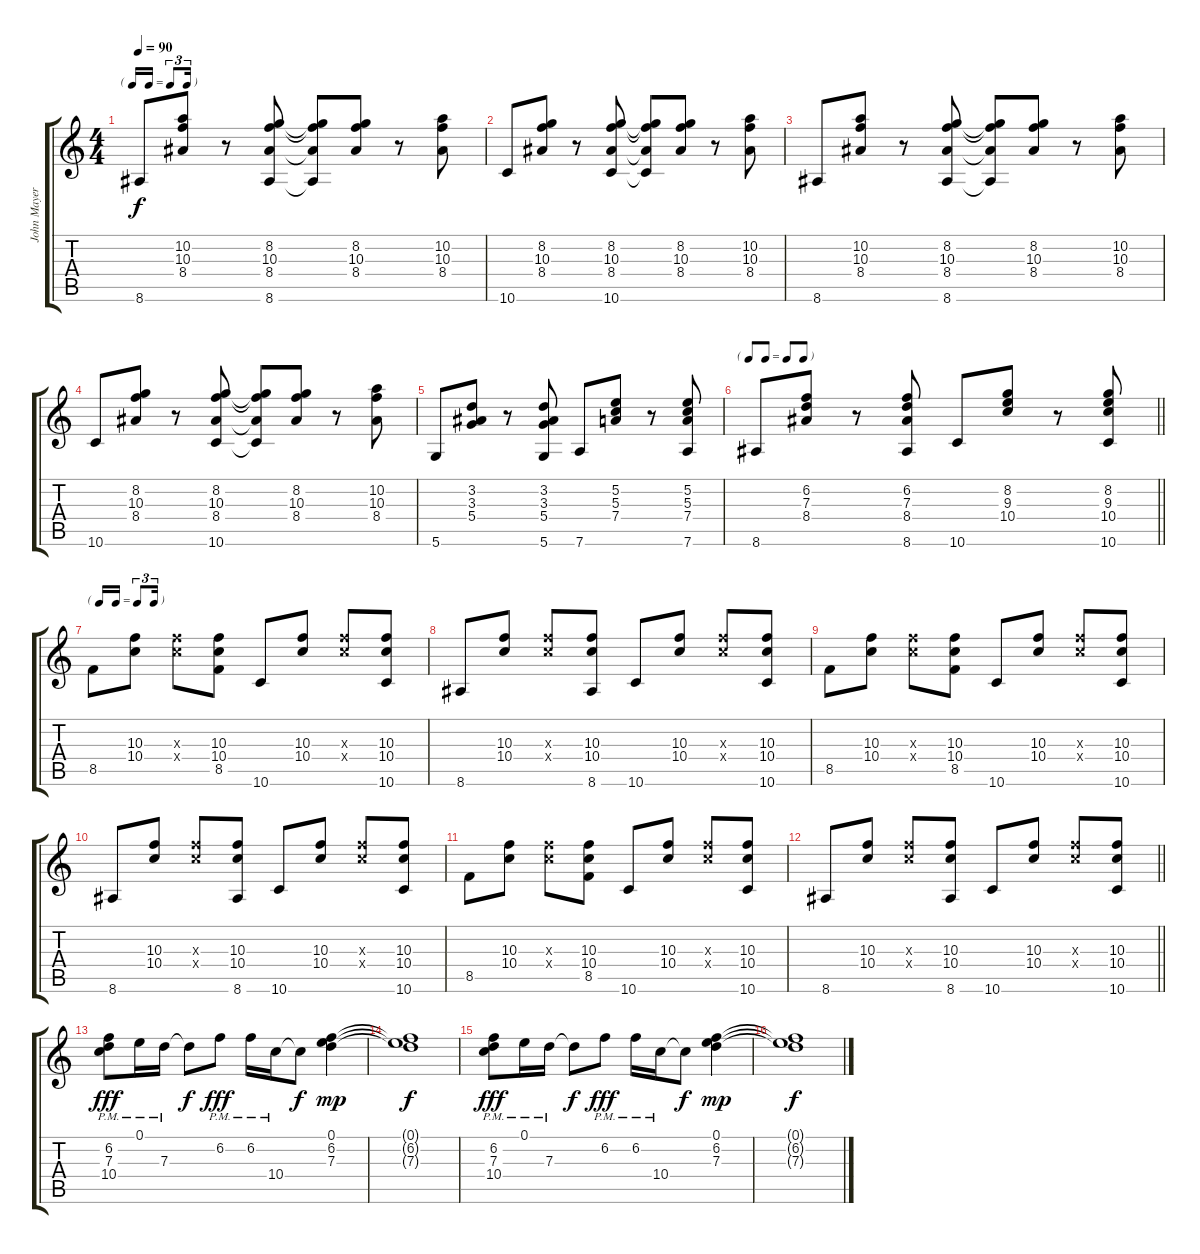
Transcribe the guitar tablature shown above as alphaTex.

\track ("John Mayer" "John Mayer") {instrument acousticguitarsteel}
\staff {score tabs}
\tuning (E4 B3 G3 D3 A2 D2) {hide}
\ts (4 4)
\tf triplet16th
\tempo 90
\clef g2
\ks c
8.6.8{dy f} (10.2 10.3 8.4).8 r.8 (8.2 10.3 8.4 8.6).8 (8.2{t} 10.3{t} 8.4{t} 8.6{t}).8 (8.2 10.3 8.4).8 r.8 (10.2 10.3 8.4).8 |
10.6.8 (8.2 10.3 8.4).8 r.8 (8.2 10.3 8.4 10.6).8 (8.2{t} 10.3{t} 8.4{t} 10.6{t}).8 (8.2 10.3 8.4).8 r.8 (10.2 10.3 8.4).8 |
8.6.8 (10.2 10.3 8.4).8 r.8 (8.2 10.3 8.4 8.6).8 (8.2{t} 10.3{t} 8.4{t} 8.6{t}).8 (8.2 10.3 8.4).8 r.8 (10.2 10.3 8.4).8 |
10.6.8 (8.2 10.3 8.4).8 r.8 (8.2 10.3 8.4 10.6).8 (8.2{t} 10.3{t} 8.4{t} 10.6{t}).8 (8.2 10.3 8.4).8 r.8 (10.2 10.3 8.4).8 |
5.6.8 (3.2 3.3 5.4).8 r.8 (3.2 3.3 5.4 5.6).8 7.6.8 (5.2 5.3 7.4).8 r.8 (5.2 5.3 7.4 7.6).8 |
\tf none
\barLineRight lightlight
8.6.8 (6.2 7.3 8.4).8 r.8 (6.2 7.3 8.4 8.6).8 10.6.8 (8.2 9.3 10.4).8 r.8 (8.2 9.3 10.4 10.6).8 |
\tf triplet16th
8.5.8 (10.3 10.4).8 (10.3{x} 10.4{x}).8 (10.3 10.4 8.5).8 10.6.8 (10.3 10.4).8 (10.3{x} 10.4{x}).8 (10.3 10.4 10.6).8 |
8.6.8 (10.3 10.4).8 (10.3{x} 10.4{x}).8 (10.3 10.4 8.6).8 10.6.8 (10.3 10.4).8 (10.3{x} 10.4{x}).8 (10.3 10.4 10.6).8 |
8.5.8 (10.3 10.4).8 (10.3{x} 10.4{x}).8 (10.3 10.4 8.5).8 10.6.8 (10.3 10.4).8 (10.3{x} 10.4{x}).8 (10.3 10.4 10.6).8 |
8.6.8 (10.3 10.4).8 (10.3{x} 10.4{x}).8 (10.3 10.4 8.6).8 10.6.8 (10.3 10.4).8 (10.3{x} 10.4{x}).8 (10.3 10.4 10.6).8 |
8.5.8 (10.3 10.4).8 (10.3{x} 10.4{x}).8 (10.3 10.4 8.5).8 10.6.8 (10.3 10.4).8 (10.3{x} 10.4{x}).8 (10.3 10.4 10.6).8 |
\barLineRight lightlight
8.6.8 (10.3 10.4).8 (10.3{x} 10.4{x}).8 (10.3 10.4 8.6).8 10.6.8 (10.3 10.4).8 (10.3{x} 10.4{x}).8 (10.3 10.4 10.6).8 |
(6.2{pm} 7.3{pm} 10.4{pm}).8{dy fff} 0.1{pm}.16 7.3{pm}.16 7.3{t}.8{dy f} 6.2{pm}.8{dy fff} 6.2{pm}.16 10.4{pm}.16 10.4{t}.8{dy f} (0.1 6.2 7.3).4{dy mp} |
(0.1{t} 6.2{t} 7.3{t}).1{dy f} |
(6.2{pm} 7.3{pm} 10.4{pm}).8{dy fff} 0.1{pm}.16 7.3{pm}.16 7.3{t}.8{dy f} 6.2{pm}.8{dy fff} 6.2{pm}.16 10.4{pm}.16 10.4{t}.8{dy f} (0.1 6.2 7.3).4{dy mp} |
(0.1{t} 6.2{t} 7.3{t}).1{dy f}
